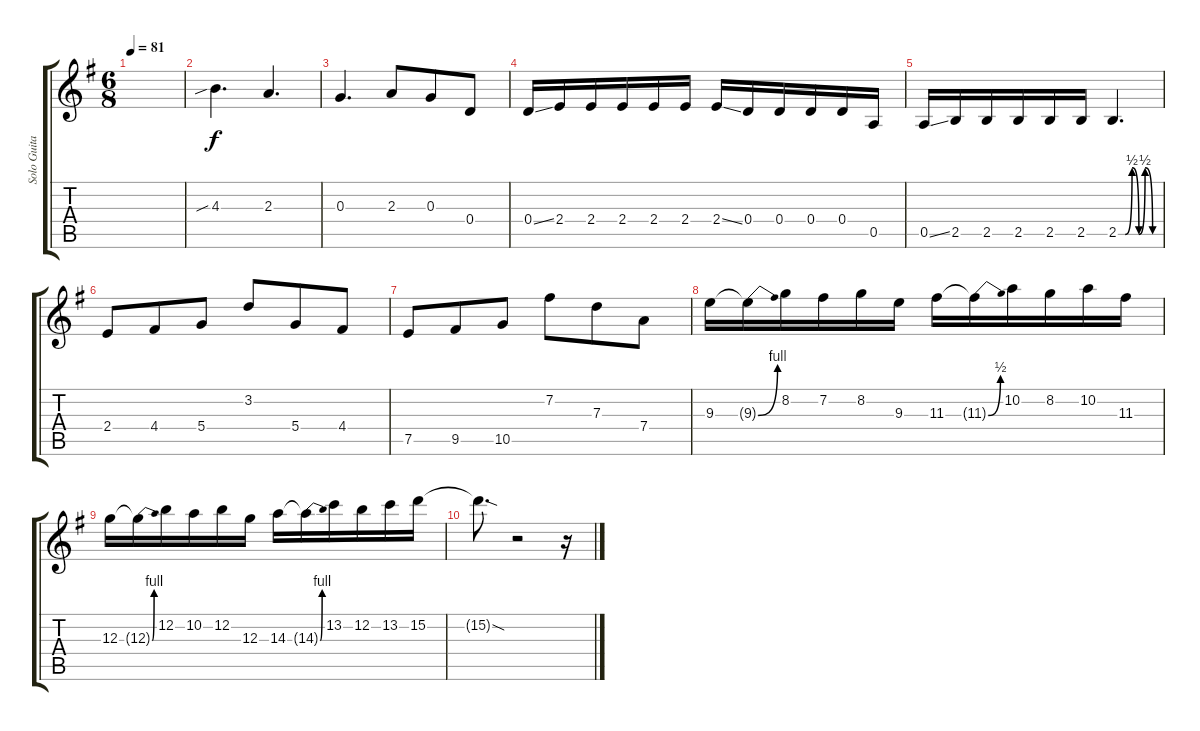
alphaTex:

\track ("Solo Guitar" "Solo Guita") {instrument overdrivenguitar}
\staff {score tabs}
\tuning (E4 B3 G3 D3 A2 E2) {hide}
\ts (6 8)
\tempo 81
\clef g2
\ks g
|
4.3{sib}.4{d} 2.3.4{d} |
0.3.4{d} 2.3.8 0.3.8 0.4.8 |
0.4{ss}.16 2.4.16 2.4.16 2.4.16 2.4.16 2.4.16 2.4{ss}.16 0.4.16 0.4.16 0.4.16 0.4.16 0.5.16 |
0.5{ss}.16 2.5.16 2.5.16 2.5.16 2.5.16 2.5.16 2.5{be (custom 0 0 10 0 20 2 30 0 39 2 50 0 60 0)}.4{d} |
2.4.8 4.4.8 5.4.8 3.2.8 5.4.8 4.4.8 |
7.5.8 9.5.8 10.5.8 7.2.8 7.3.8 7.4.8 |
9.3.16 9.3{be (bend 0 0 60 4) t}.16 8.2.16 7.2.16 8.2.16 9.3.16 11.3.16 11.3{be (bend 0 0 60 2) t}.16 10.2.16 8.2.16 10.2.16 11.3.16 |
12.3.16 12.3{be (bend 0 0 60 4) t}.16 12.2.16 10.2.16 12.2.16 12.3.16 14.3.16 14.3{be (bend 0 0 60 4) t}.16 13.2.16 12.2.16 13.2.16 15.2.16 |
15.2{sod t}.8{d} r.2 r.16
